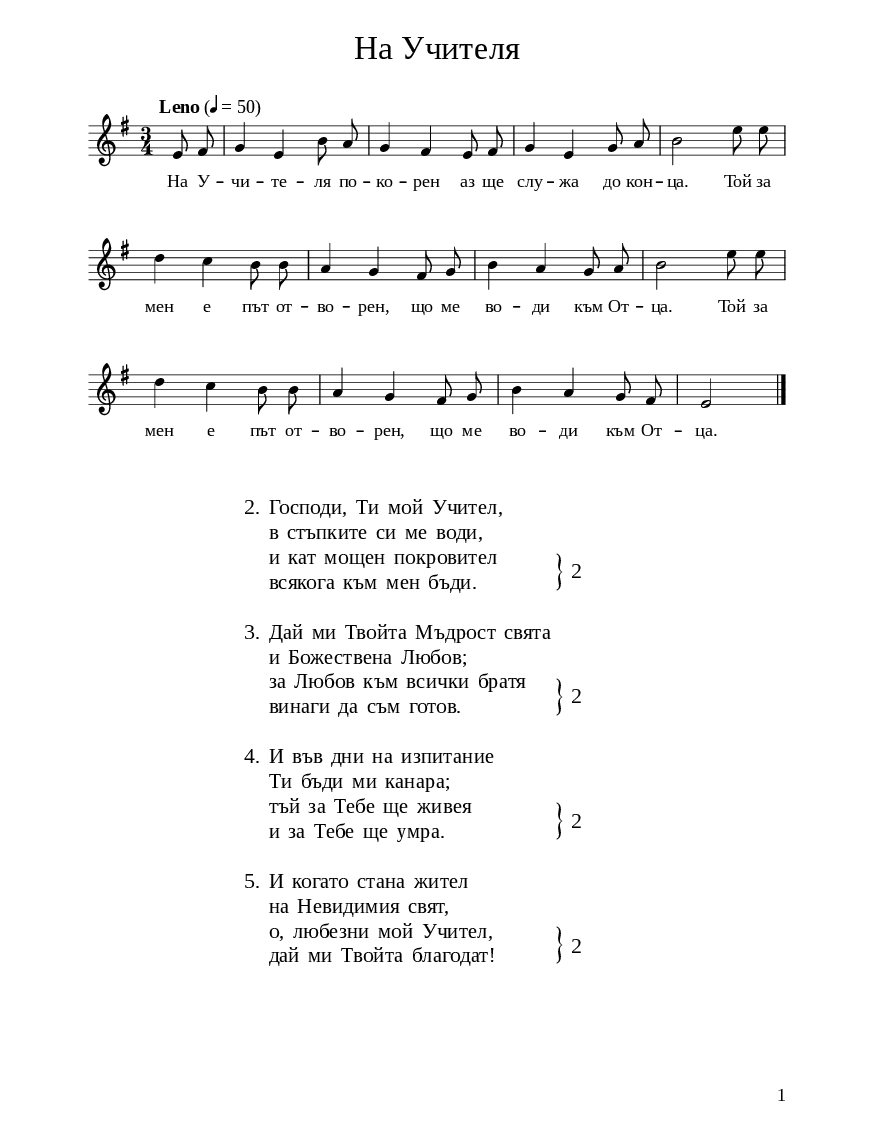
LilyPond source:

\version "2.24.2"

% include paper part and global functions
\include "include/globals.ily"

"rightBraces037" = \markup {
  \column {
    % repeat braces
    \translate #'(0 . -5.6 )
    \right-brace #18

    \translate #'(0 . -10.2 )
    \right-brace #18

    \translate #'(0 . -10.2 )
    \right-brace #18

    \translate #'(0 . -10.2 )
    \right-brace #18

  }
  \column {
    % repeat numbers
    \translate #'(0 . -6.2 )
    2

    \translate #'(0 . -12 )
    2

    \translate #'(0 . -12 )
    2

    \translate #'(0 . -12.1 )
    2
  }
}

\bookpart {
  \label #'ref037
  \tocItem \markup "На Учителя"
  \include "include/bookpart-paper.ily"
  \score {
    \include "include/score-layout.ily"

    \new Voice \absolute {
      \clef treble
      \key e \minor
      \time 3/4
      \tempoFunc "Leno" 4 "50"
      \autoBeamOff
      \partial 4
      \autoBeamOff
      e'8 fis'8 | g'4 e'4 b'8 a'8 | g'4 fis'4 e'8 fis'8 | g'4 e'4 g'8 a'8 |  b'2 e''8  e''8 \break
      d''4 c''4 b'8 b'8 | a'4 g'4 fis'8 g'8 | b'4 a'4 g'8 a'8 | b'2 e''8 e''8 \break
      | d''4 c''4 b'8 b'8 | a'4 g'4 fis'8 g'8 | b'4 a'4 g'8 fis'8 | e'2 \bar "|."\break
    }

    \addlyrics {
      На У --  чи -- те -- ля по -- ко -- рен аз ще слу -- жа
      до кон -- ца. Той за мен е път от -- во --
      рен, що ме во -- ди към От -- ца. Той за мен
      е път от -- во -- рен, що ме во -- ди към От -- ца.
    }

    \header {
      title = \titleFunc "На Учителя" "Na Učitelja"
    }

    \midi{}

  } % score



  \markup \fontsize #bgCoupletFontSize {
    \hspace #15
    \override #`(baseline-skip . ,bgCoupletBaselineSkip)
    \column {
      \line { 2.  Господи, Ти мой Учител, }
      \line {   "   " в стъпките си ме води, }
      \line {   "   " и кат мощен покровител }
      \line {   "   " всякога към мен бъди. }
      \line { " " }
      \line { 3. Дай ми Твойта Мъдрост свята }
      \line {   "   " и Божествена Любов; }
      \line {   "   " за Любов към всички братя }
      \line {   "   " винаги да съм готов. }
      \line { " " }
      \line { 4. И във дни на изпитание }
      \line {   "   " Ти бъди ми канара; }
      \line {   "   " тъй за Тебе ще живея }
      \line {   "   " и за Тебе ще умра. }
      \line { " " }
      \line { 5. И когато стана жител }
      \line {   "   " на Невидимия свят, }
      \line {   "   " о, любезни мой Учител,  }
      \line {   "   " дай ми Твойта благодат! }
    }
    \"rightBraces037"

  } % markup
  

} % bookpart
